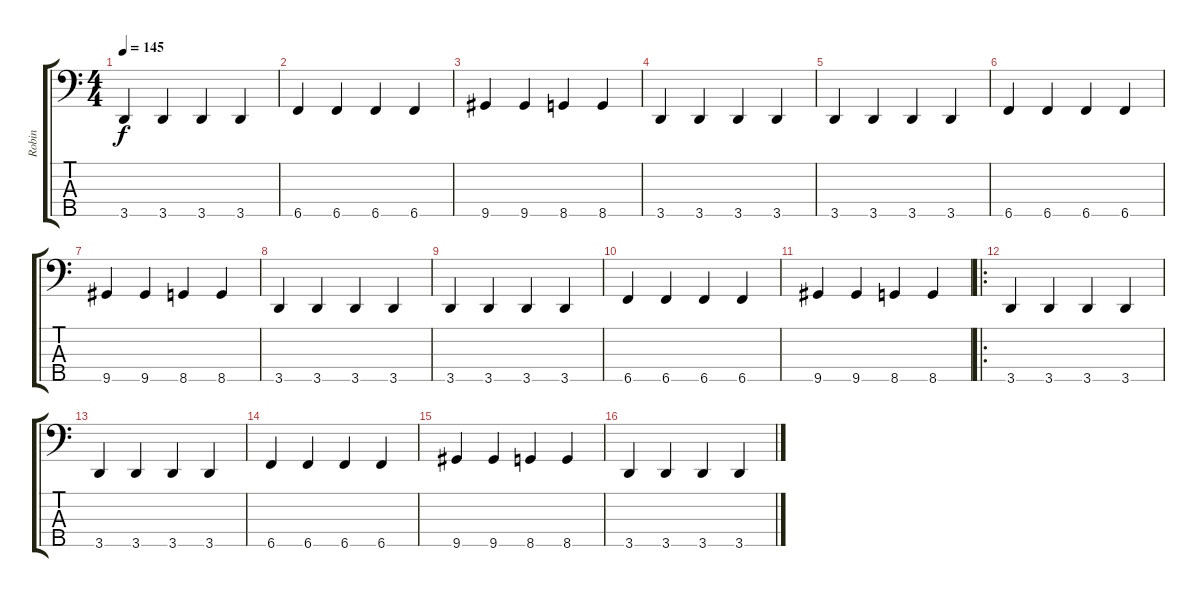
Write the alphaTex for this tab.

\track ("Robin" "Robin") {instrument electricbasspick}
\staff {score tabs}
\tuning (G2 D2 A1 E1 B0) {hide}
\ts (4 4)
\tempo 145
\clef f4
\ks c
3.5.4{dy f} 3.5.4 3.5.4 3.5.4 |
6.5.4 6.5.4 6.5.4 6.5.4 |
9.5.4 9.5.4 8.5.4 8.5.4 |
3.5.4 3.5.4 3.5.4 3.5.4 |
3.5.4 3.5.4 3.5.4 3.5.4 |
6.5.4 6.5.4 6.5.4 6.5.4 |
9.5.4 9.5.4 8.5.4 8.5.4 |
3.5.4 3.5.4 3.5.4 3.5.4 |
3.5.4 3.5.4 3.5.4 3.5.4 |
6.5.4 6.5.4 6.5.4 6.5.4 |
9.5.4 9.5.4 8.5.4 8.5.4 |
\ro
3.5.4 3.5.4 3.5.4 3.5.4 |
3.5.4 3.5.4 3.5.4 3.5.4 |
6.5.4 6.5.4 6.5.4 6.5.4 |
9.5.4 9.5.4 8.5.4 8.5.4 |
3.5.4 3.5.4 3.5.4 3.5.4
